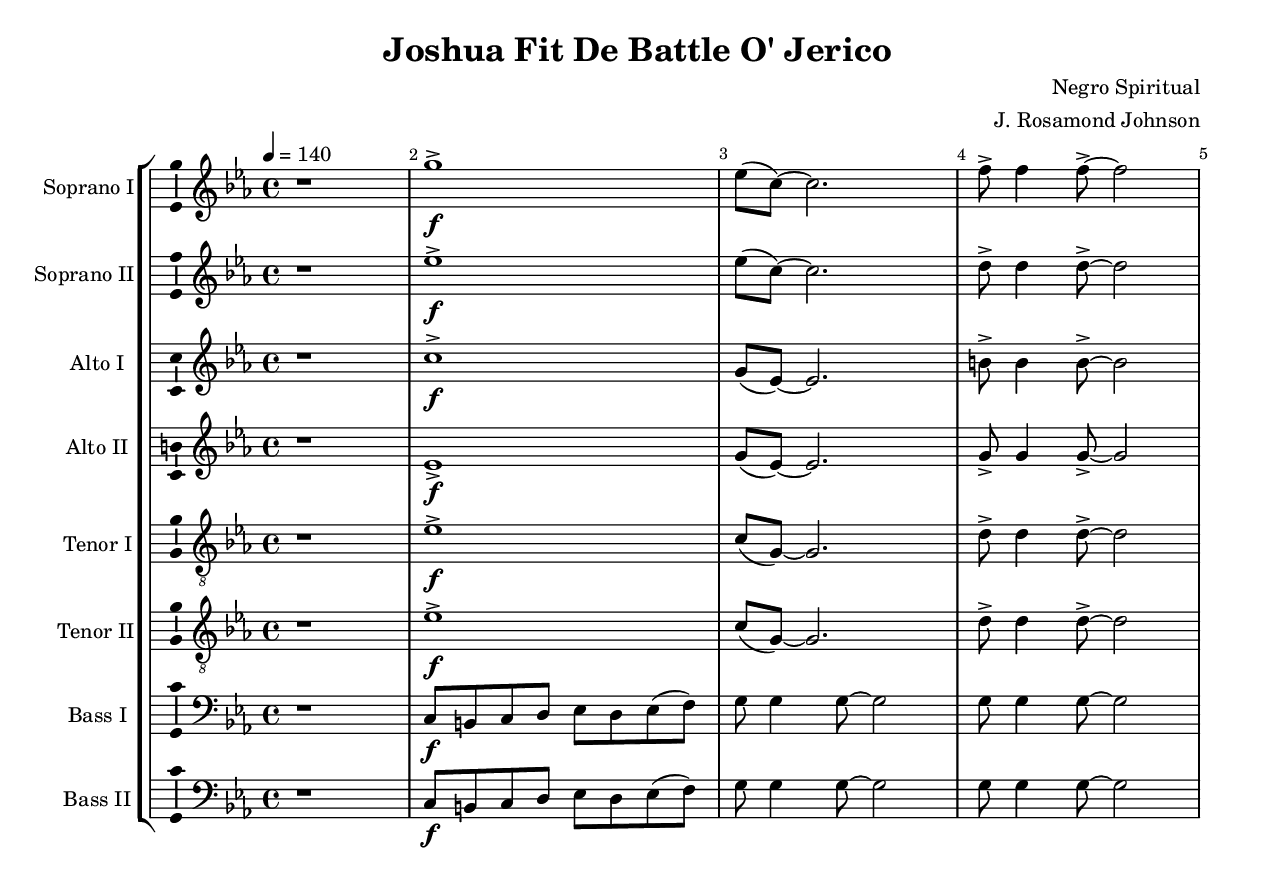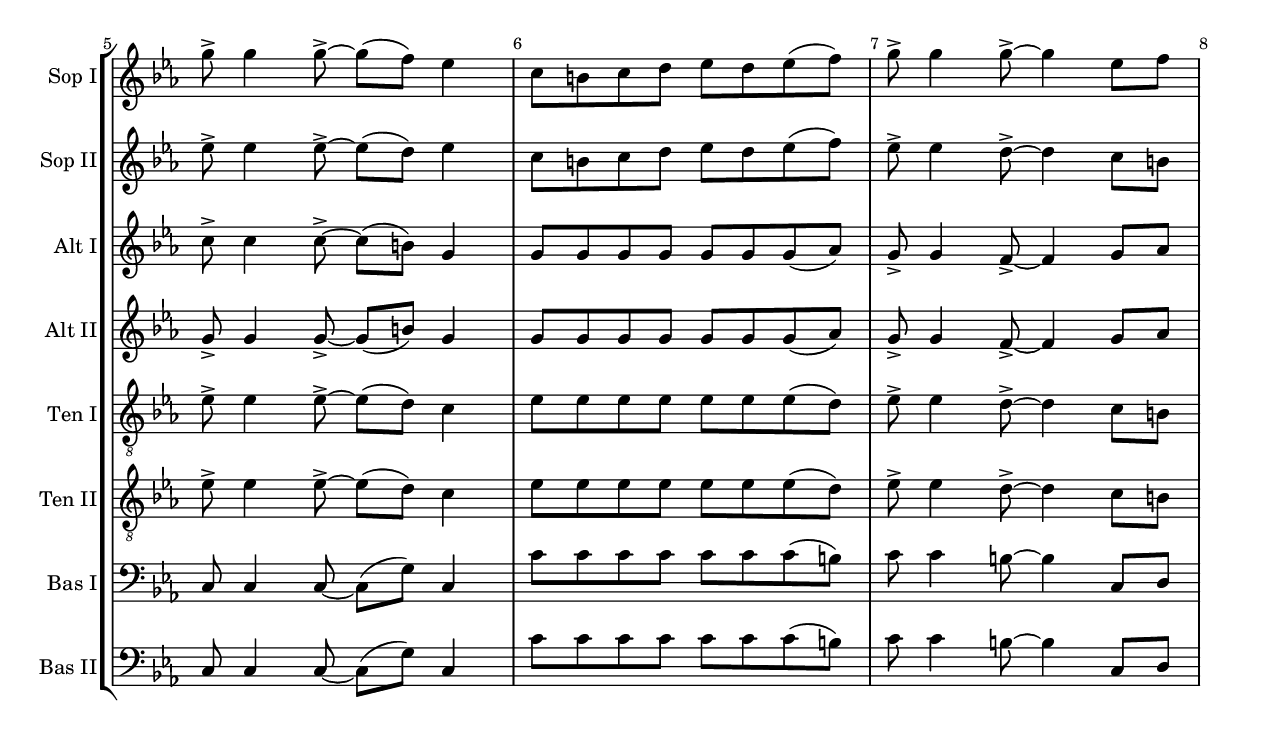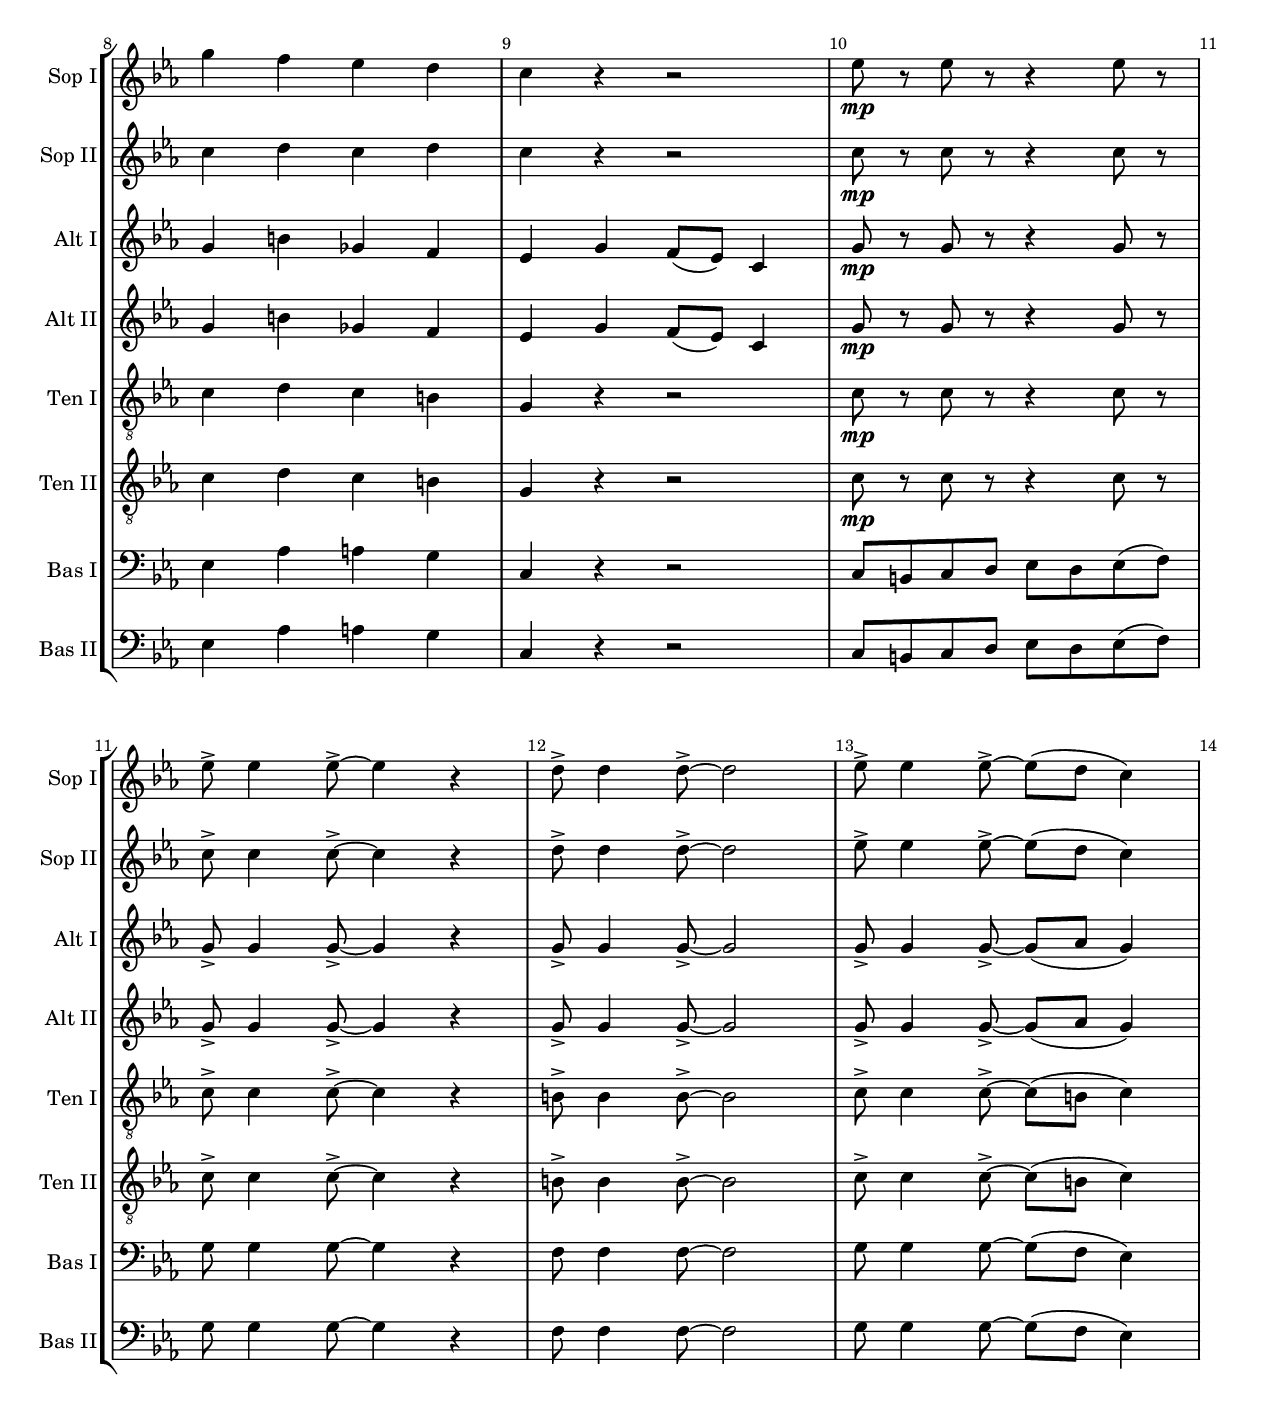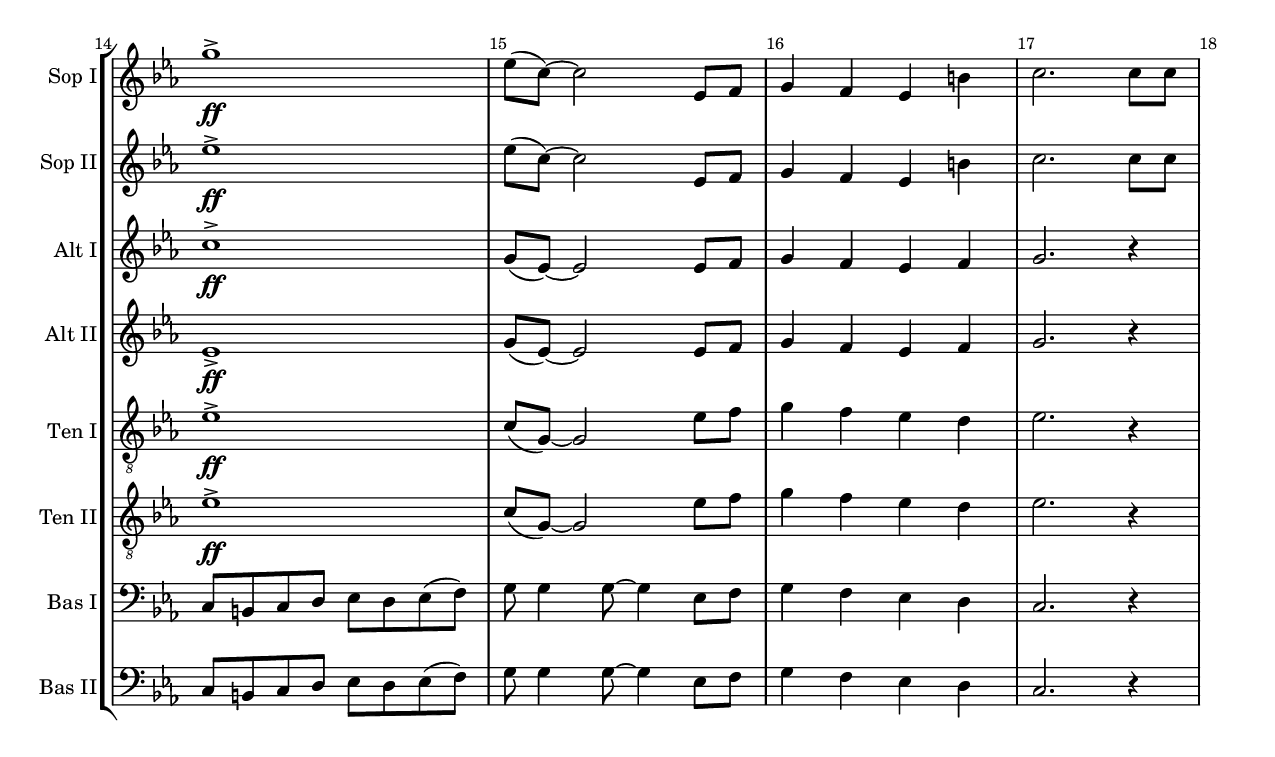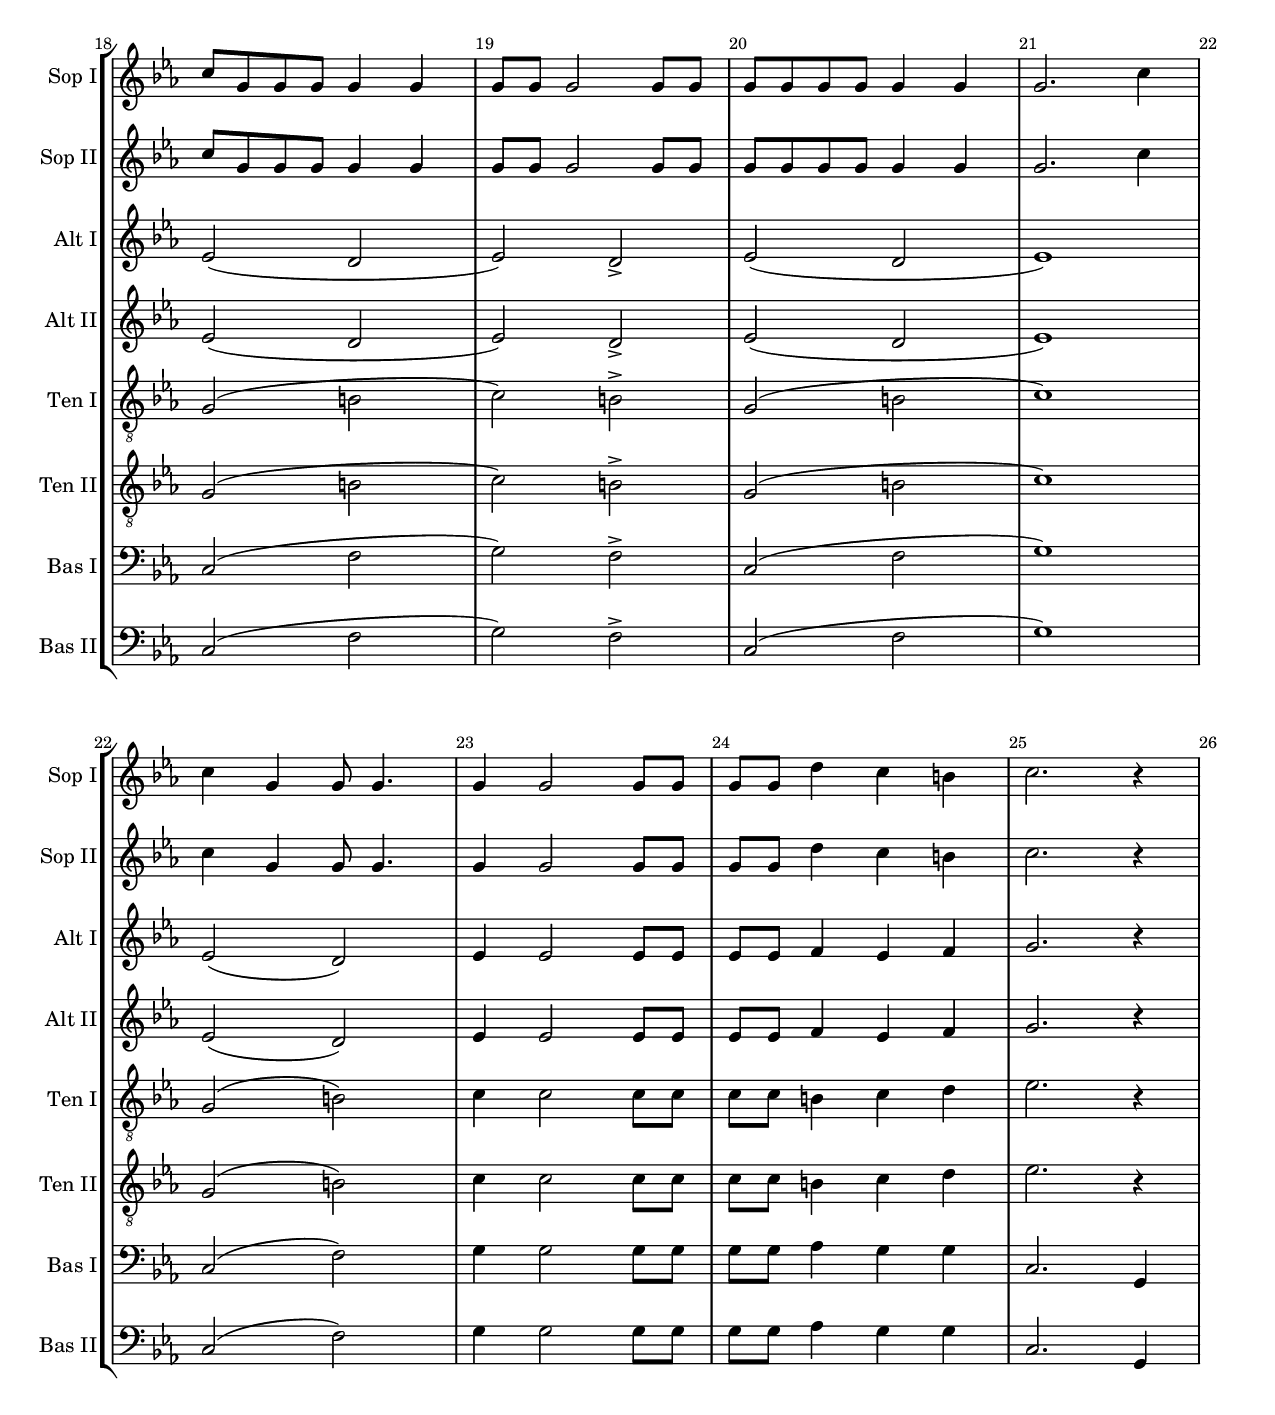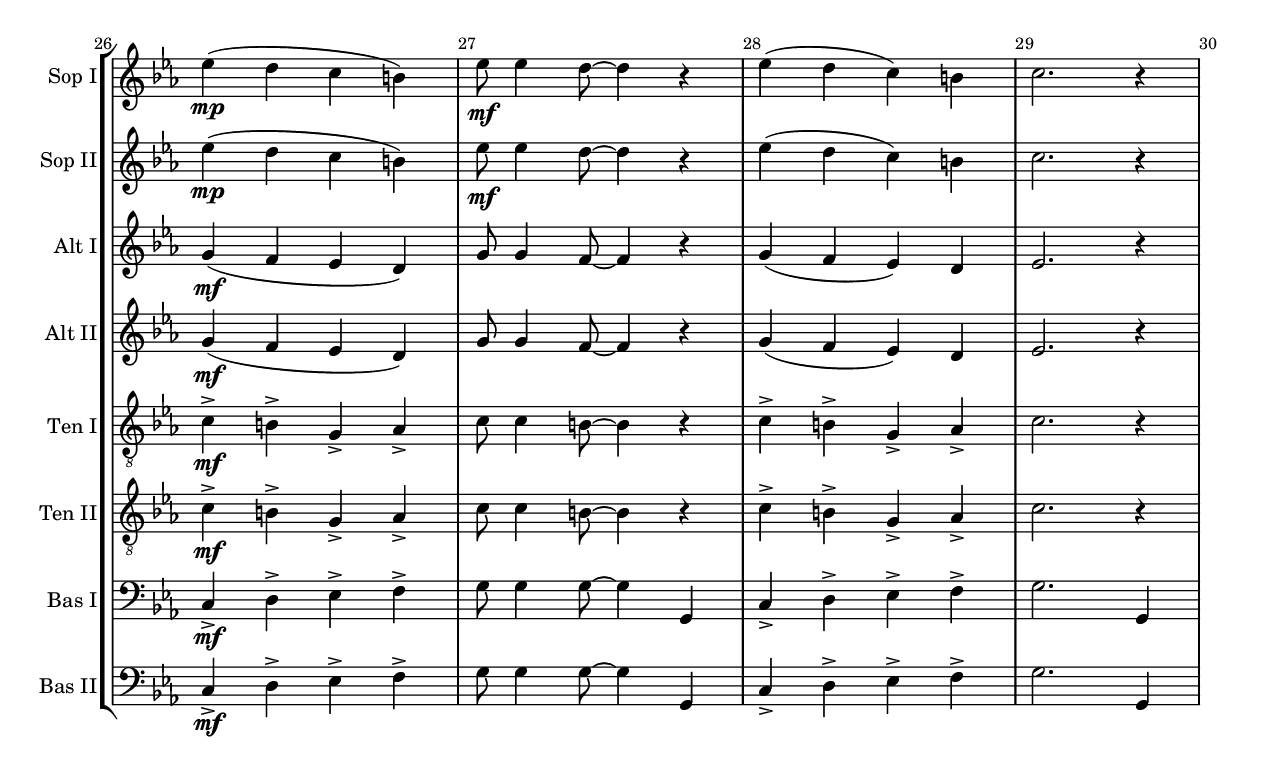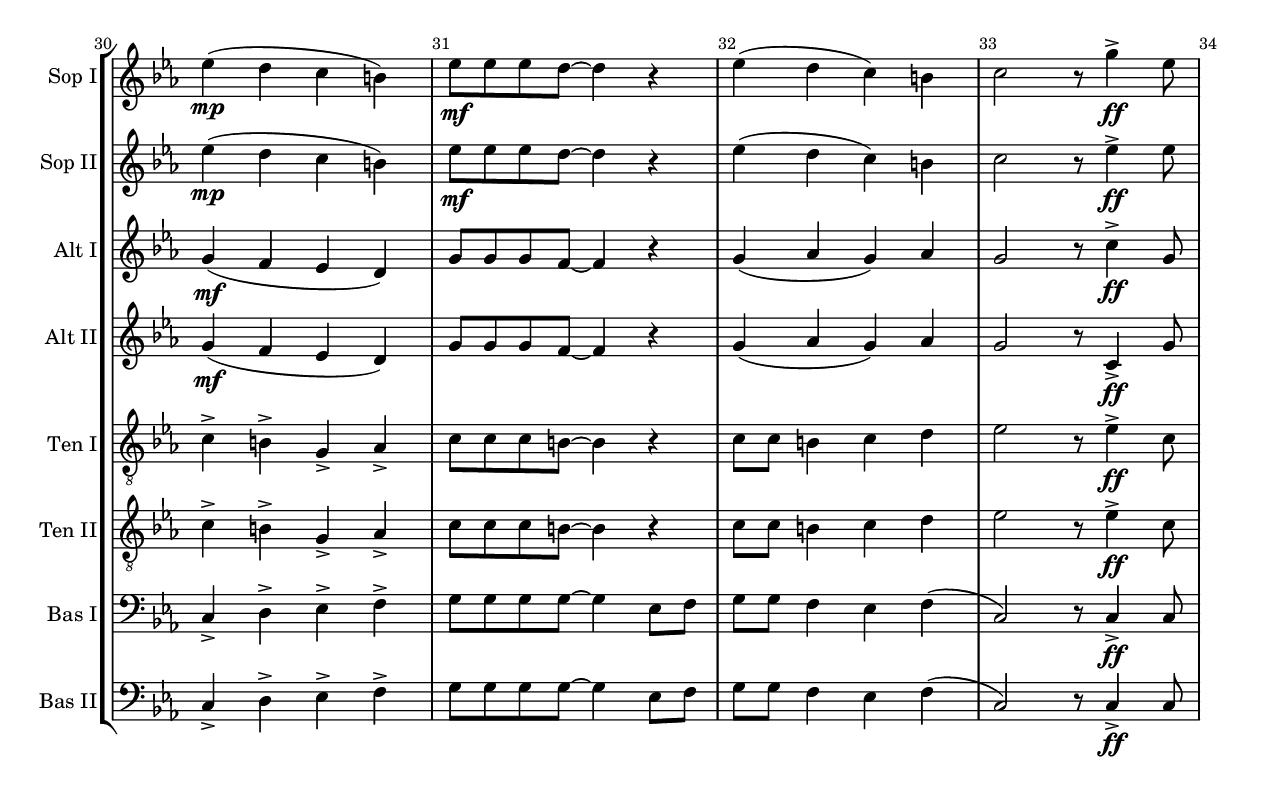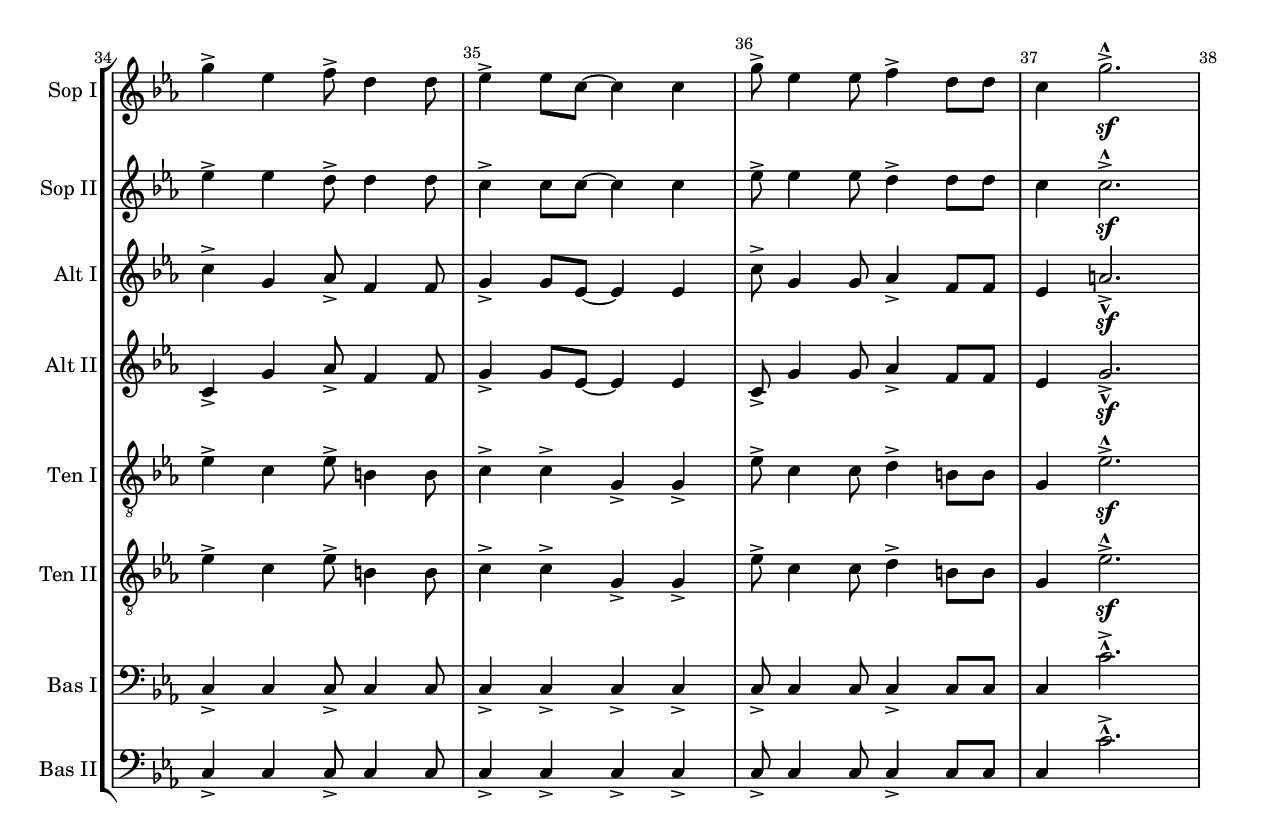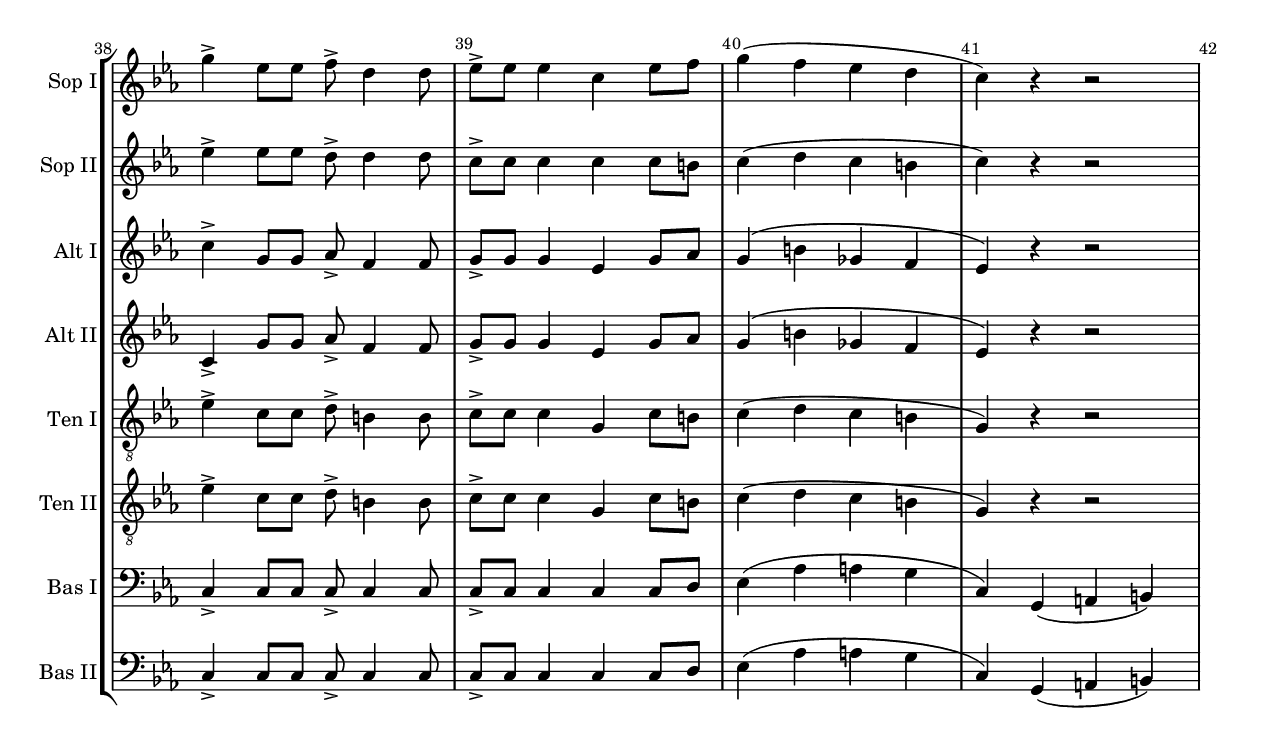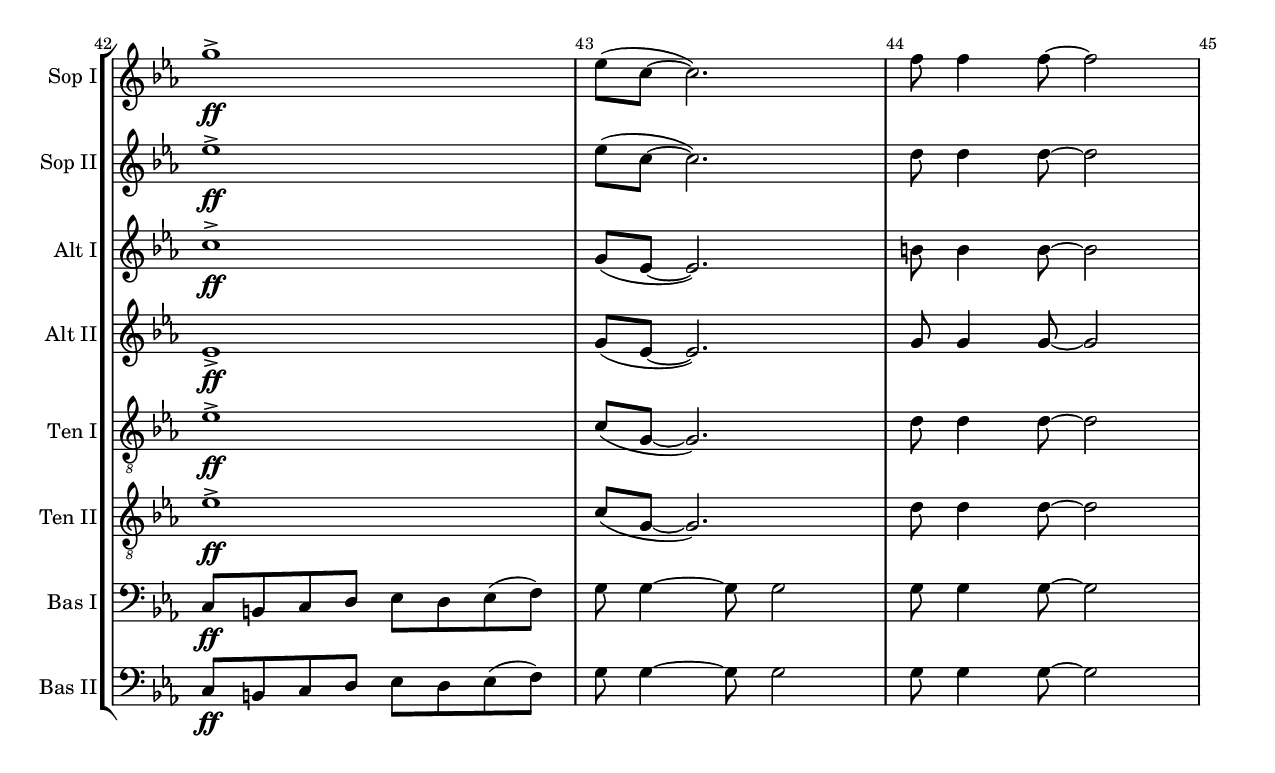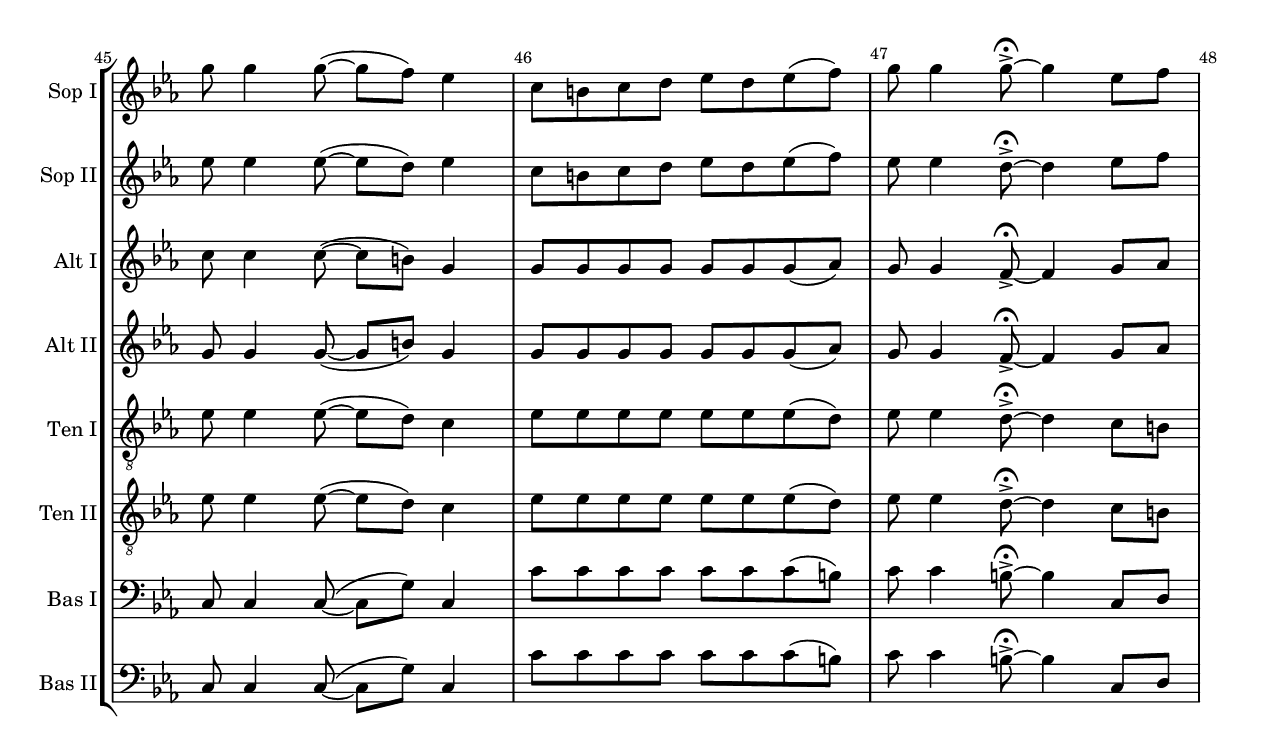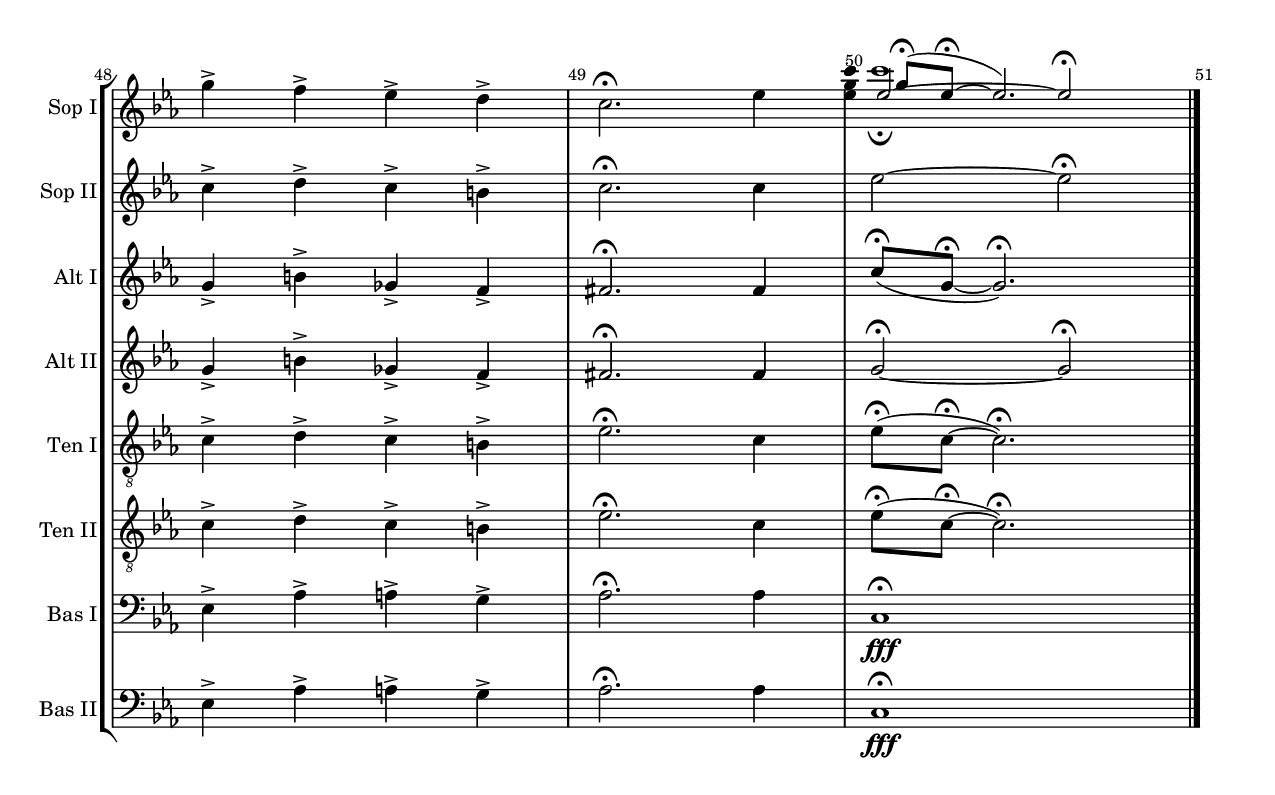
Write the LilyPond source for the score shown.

\version "2.19.49"

\header {
  title = "Joshua Fit De Battle O' Jerico"
  composer = "Negro Spiritual"
  arranger = "J. Rosamond Johnson"
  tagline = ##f
}

dominantMinVolume = #0.6
dominantMaxVolume = #1.0
dominantPanPosition = #0.8

diminishedMinVolume = #0.3
diminishedMaxVolume = #0.6
diminishedPanPosition = #-0.8

allMinVolume = #0.4
allMaxVolume = #1.0
allPanPosition = #0.0

metronomeMinVolume = #0.4
metronomeMaxVolume = #0.6
metronomePanPosition = #0.0

keyAndTimeSignature = {
  \key c \minor
  \time 4/4
}

sopranoOneMusic = \relative c''' {
  \keyAndTimeSignature
  \tempo 4 = 140
  \set Score.markFormatter = #format-mark-box-letters
  %
  % Extra Measure for Metronome lead-in
  %
  r1 |
  
  %
  % Main music starts here
  %

  g1->\f |
  ees8( c8)~ c2. |
  f8-> f4 f8~-> f2 \break |
  
  g8-> g4 g8~-> g8( f8) ees4 |
  c8 b8 c8 d8 ees8 d8 ees8( f) |
  g8-> g4 g8~-> g4 ees8 f8 \break |
  
  g4 f4 ees4 d4 |
  c4 r4 r2 |
  ees8\mp r8 ees8 r8 r4 ees8 r8 \break |
  
  ees8-> ees4 ees8~-> ees4 r4 |
  d8-> d4 d8~-> d2 |
  ees8-> ees4 ees8~-> ees8( d8 c4) \break |
  
  g'1->\ff |
  ees8( c8)~ c2 ees,8 f8 |
  g4 f4 ees4 b'4 |
  c2. c8 c8 \break |
  
  c8 g8 g8 g8 g4 g4 |
  g8 g8 g2 g8 g8 |
  g8 g8 g8 g8 g4 g4 |
  g2. c4 \break |
  
  c4 g4 g8 g4. |
  g4 g2 g8 g8 |
  g8 g8 d'4 c4 b4 |
  c2. r4 \break |
  
  ees4(\mp d4 c4 b4) |
  ees8\mf ees4 d8~ d4 r4 |
  ees4( d4 c4) b4 |
  c2. r4 \break |
  
  ees4(\mp d4 c4 b4) |
  ees8\mf ees8 ees8 d8~ d4 r4 |
  ees4( d4 c4) b4 |
  c2 r8 g'4->\ff ees8 \break |
  
  g4-> ees4 f8-> d4 d8 |
  ees4-> ees8 c8~ c4 c4 |
  g'8-> ees4 ees8 f4-> d8 d8 |
  c4 g'2.->-^\sf \break |
  
  g4-> ees8 ees8 f8-> d4 d8 |
  ees8-> ees8 ees4 c4 ees8 f8 |
  g4( f4 ees4 d4 |
  c4) r4 r2 \break |
  
  g'1->\ff |
  ees8( c8~ c2.) |
  f8 f4 f8~ f2 \break |
  
  g8 g4 g8~( g8 f8) ees4 |
  c8 b8 c8 d8 ees8 d8 ees8( f8) |
  g8 g4 g8~->\fermata g4 ees8 f8 \break
  
  g4-> f4->ees4-> d4-> |
  c2.\fermata ees4 |
  <<
    {
      \voiceOne
      ees2~ ees2\fermata
    }
    \new Voice {
      \voiceTwo
      c'1\fermata
    }
    \new Voice {
      \voiceThree
      g8(\fermata ees8~\fermata ees2.)
    }
  >>
  \bar "|."
}

sopranoTwoMusic = \relative c'' {
  \keyAndTimeSignature
  
  %
  % Extra Measure for Metronome lead-in
  %
  
  r1 |
  
  %
  % Main music starts here
  %

  ees1->\f |
  ees8( c8)~ c2. |
  d8-> d4 d8~-> d2 |
  
  ees8-> ees4 ees8~-> ees8( d8) ees4 |
  c8 b8 c8 d8 ees8 d8 ees8( f) |
  ees8-> ees4 d8~-> d4 c8 b8 |
  
  c4 d4 c4 d4 |
  c4 r4 r2 |
  c8\mp r8 c8 r8 r4 c8 r8 |
  
  c8-> c4 c8~-> c4 r4 |
  d8-> d4 d8~-> d2 |
  ees8-> ees4 ees8~-> ees8( d8 c4) |
  
  ees1->\ff |
  ees8( c8)~ c2 ees,8 f8 |
  g4 f4 ees4 b'4 |
  c2. c8 c8 |
  
  c8 g8 g8 g8 g4 g4 |
  g8 g8 g2 g8 g8 |
  g8 g8 g8 g8 g4 g4 |
  g2. c4 |
  
  c4 g4 g8 g4. |
  g4 g2 g8 g8 |
  g8 g8 d'4 c4 b4 |
  c2. r4 |
  
  ees4(\mp d4 c4 b4) |
  ees8\mf ees4 d8~ d4 r4 |
  ees4( d4 c4) b4 |
  c2. r4 |
  
  ees4(\mp d4 c4 b4) |
  ees8\mf ees8 ees8 d8~ d4 r4 |
  ees4( d4 c4) b4 |
  c2 r8 ees4->\ff ees8 |
  
  ees4-> ees4 d8-> d4 d8 |
  c4-> c8 c8~ c4 c4 |
  ees8-> ees4 ees8 d4-> d8 d8 |
  c4 c2.->-^\sf |
  
  ees4-> ees8 ees8 d8-> d4 d8 |
  c8-> c8 c4 c4 c8 b8 |
  c4( d4 c4 b4 |
  c4) r4 r2 |
  
  ees1->\ff |
  ees8( c8~ c2.) |
  d8 d4 d8~ d2 |
  
  ees8 ees4 ees8~( ees8 d8) ees4 |
  c8 b8 c8 d8 ees8 d8 ees8( f8) |
  ees8 ees4 d8~->\fermata d4 ees8 f8 |
  
  c4-> d4-> c4-> b4-> |
  c2.\fermata c4 |
  ees2~ ees2\fermata \bar "|."
}

altoOneMusic = \relative c'' {
  \keyAndTimeSignature
  
  %
  % Extra Measure for Metronome lead-in
  %
  
  r1 |
  
  %
  % Main music starts here
  %

  c1->\f |
  g8( ees8)~ ees2. |
  b'8-> b4 b8~-> b2 |
  
  c8-> c4 c8~-> c8( b8) g4 |
  g8 g8 g8 g8 g8 g8 g8( aes) |
  g8-> g4 f8~-> f4 g8 aes8 |
  
  g4 b4 ges4 f4 |
  ees4 g4 f8( ees8) c4 |
  g'8\mp r8 g8 r8 r4 g8 r8 |
  
  g8-> g4 g8~-> g4 r4 |
  g8-> g4 g8~-> g2 |
  g8-> g4 g8~-> g8( aes8 g4) |
  
  c1->\ff |
  g8( ees8)~ ees2 ees8 f8 |
  g4 f4 ees4 f4 |
  g2. r4 |

  ees2( d2 |
  ees2) d2-> |
  ees2( d2 |
  ees1) |
  
  ees2( d2) |
  ees4 ees2 ees8 ees8 |
  ees8 ees8 f4 ees4 f4 |
  g2. r4 |
  
  g4(\mf f4 ees4 d4) |
  g8 g4 f8~ f4 r4 |
  g4( f4 ees4) d4 |
  ees2. r4 |
  
  g4(\mf f4 ees4 d4) |
  g8 g8 g8 f8~ f4 r4 |
  g4( aes4 g4) aes4 |
  g2 r8 c4->\ff g8 |
  
  c4-> g4 aes8-> f4 f8 |
  g4-> g8 ees8~ ees4 ees4 |
  c'8-> g4 g8 aes4-> f8 f8 |
  ees4 a2.->-^\sf |
  
  c4-> g8 g8 aes8-> f4 f8 |
  g8-> g8 g4 ees4 g8 aes8 |
  g4( b4 ges4 f4 |
  ees4) r4 r2 |
  
  c'1->\ff |
  g8( ees8~ ees2.) |
  b'8 b4 b8~ b2 |
  
  c8 c4 c8~( c8 b8) g4 |
  g8 g8 g8 g8 g8 g8 g8( aes8) |
  g8 g4 f8~->\fermata f4 g8 aes8 |
  
  g4-> b4-> ges4-> f4-> |
  fis2.\fermata fis4 |
  c'8(\fermata g8~\fermata g2.)\fermata \bar "|."
}

altoTwoMusic = \relative c' {
  \keyAndTimeSignature
  
  %
  % Extra Measure for Metronome lead-in
  %
  
  r1 |
  
  %
  % Main music starts here
  %

  ees1->\f |
  g8( ees8)~ ees2. |
  g8-> g4 g8~-> g2 |
  
  g8-> g4 g8~-> g8( b8) g4 |
  g8 g8 g8 g8 g8 g8 g8( aes8) |
  g8-> g4 f8~-> f4 g8 aes8 |
  
  g4 b4 ges4 f4 |
  ees4 g4 f8( ees8) c4 |
  g'8\mp r8 g8 r8 r4 g8 r8 |
  
  g8-> g4 g8~-> g4 r4 |
  g8-> g4 g8~-> g2 |
  g8-> g4 g8~-> g8( aes8 g4) |
  
  ees1->\ff |
  g8( ees8)~ ees2 ees8 f8 |
  g4 f4 ees4 f4 |
  g2. r4 |

  ees2( d2 |
  ees2) d2-> |
  ees2( d2 |
  ees1) |
  
  ees2( d2) |
  ees4 ees2 ees8 ees8 |
  ees8 ees8 f4 ees4 f4 |
  g2. r4 |
  
  g4(\mf f4 ees4 d4) |
  g8 g4 f8~ f4 r4 |
  g4( f4 ees4) d4 |
  ees2. r4 |
  
  g4(\mf f4 ees4 d4) |
  g8 g8 g8 f8~ f4 r4 |
  g4( aes4 g4) aes4 |
  g2 r8 c,4->\ff g'8 |
  
  c,4-> g'4 aes8-> f4 f8 |
  g4-> g8 ees8~ ees4 ees4 |
  c8-> g'4 g8 aes4-> f8 f8 |
  ees4 g2.->-^\sf |
  
  c,4-> g'8 g8 aes8-> f4 f8 |
  g8-> g8 g4 ees4 g8 aes8 |
  g4( b4 ges4 f4 |
  ees4) r4 r2 |
  
  ees1->\ff |
  g8( ees8~ ees2.) |
  g8 g4 g8~ g2 |
  
  g8 g4 g8~( g8 b8) g4 |
  g8 g8 g8 g8 g8 g8 g8( aes8) |
  g8 g4 f8~->\fermata f4 g8 aes8 |
  
  g4-> b4-> ges4-> f4-> |
  fis2.\fermata fis4 |
  g2~\fermata g2\fermata \bar "|."
}

tenorOneMusic = \relative c' {
  \keyAndTimeSignature
  \clef "treble_8"
  
  %
  % Extra Measure for Metronome lead-in
  %
  
  r1 |
  
  %
  % Main music starts here
  %

  ees1->\f |
  c8( g8)~ g2. |
  d'8-> d4 d8~-> d2 |
  
  ees8-> ees4 ees8~-> ees8( d8) c4 |
  ees8 ees8 ees8 ees8 ees8 ees8 ees8( d) |
  ees8-> ees4 d8~-> d4 c8 b8 |
  
  c4 d4 c4 b4 |
  g4 r4 r2 |
  c8\mp r8 c8 r8 r4 c8 r8 |
  
  c8-> c4 c8~-> c4 r4 |
  b8-> b4 b8~-> b2 |
  c8-> c4 c8~-> c8( b8 c4) |
  
  ees1->\ff |
  c8( g8)~ g2 ees'8 f8 |
  g4 f4 ees4 d4 |
  ees2. r4 |

  g,2( b2 |
  c2) b2-> |
  g2( b2 |
  c1) |
  
  g2( b2) |
  c4 c2 c8 c8 |
  c8 c8 b4 c4 d4 |
  ees2. r4 |
  
  c4->\mf b4-> g4-> aes4-> |
  c8 c4 b8~ b4 r4 |
  c4-> b4-> g4-> aes4-> |
  c2. r4 |
  
  c4-> b4-> g4-> aes4-> |
  c8 c8 c8 b8~ b4 r4 |
  c8 c8 b4 c4 d4 |
  ees2 r8 ees4->\ff c8 |
  
  ees4-> c4 ees8-> b4 b8 |
  c4-> c4-> g4-> g4-> |
  ees'8-> c4 c8 d4-> b8 b8 |
  g4 ees'2.->-^\sf |
  
  ees4-> c8 c8 d8-> b4 b8 |
  c8-> c8 c4 g4 c8 b8 |
  c4( d4 c4 b4 |
  g4) r4 r2 |
  
  ees'1->\ff |
  c8( g8~ g2.) |
  d'8 d4 d8~ d2 |
  
  ees8 ees4 ees8~( ees8 d8) c4 |
  ees8 ees8 ees8 ees8 ees8 ees8 ees8( d8) |
  ees8 ees4 d8~->\fermata d4 c8 b8 |
  
  c4-> d4-> c4-> b4-> |
  ees2.\fermata c4 |
  ees8(\fermata c8~\fermata c2.)\fermata \bar "|."
}

tenorTwoMusic = \relative c' {
  \keyAndTimeSignature
  \clef "treble_8"
  
  %
  % Extra Measure for Metronome lead-in
  %
  
  r1 |
  
  %
  % Main music starts here
  %

  ees1->\f |
  c8( g8)~ g2. |
  d'8-> d4 d8~-> d2 |
  
  ees8-> ees4 ees8~-> ees8( d8) c4 |
  ees8 ees8 ees8 ees8 ees8 ees8 ees8( d) |
  ees8-> ees4 d8~-> d4 c8 b8 |
  
  c4 d4 c4 b4 |
  g4 r4 r2 |
  c8\mp r8 c8 r8 r4 c8 r8 |
  
  c8-> c4 c8~-> c4 r4 |
  b8-> b4 b8~-> b2 |
  c8-> c4 c8~-> c8( b8 c4) |
  
  ees1->\ff |
  c8( g8)~ g2 ees'8 f8 |
  g4 f4 ees4 d4 |
  ees2. r4 |

  g,2( b2 |
  c2) b2-> |
  g2( b2 |
  c1) |
  
  g2( b2) |
  c4 c2 c8 c8 |
  c8 c8 b4 c4 d4 |
  ees2. r4 |
  
  c4->\mf b4-> g4-> aes4-> |
  c8 c4 b8~ b4 r4 |
  c4-> b4-> g4-> aes4-> |
  c2. r4 |
  
  c4-> b4-> g4-> aes4-> |
  c8 c8 c8 b8~ b4 r4 |
  c8 c8 b4 c4 d4 |
  ees2 r8 ees4->\ff c8 |
  
  ees4-> c4 ees8-> b4 b8 |
  c4-> c4-> g4-> g4-> |
  ees'8-> c4 c8 d4-> b8 b8 |
  g4 ees'2.->-^\sf |
  
  ees4-> c8 c8 d8-> b4 b8 |
  c8-> c8 c4 g4 c8 b8 |
  c4( d4 c4 b4 |
  g4) r4 r2 |
  
  ees'1->\ff |
  c8( g8~ g2.) |
  d'8 d4 d8~ d2 |
  
  ees8 ees4 ees8~( ees8 d8) c4 |
  ees8 ees8 ees8 ees8 ees8 ees8 ees8( d8) |
  ees8 ees4 d8~->\fermata d4 c8 b8 |
  
  c4-> d4-> c4-> b4-> |
  ees2.\fermata c4 |
  ees8(\fermata c8~\fermata c2.)\fermata \bar "|."
}

bassOneMusic = \relative c {
  \keyAndTimeSignature
  \clef bass
  
  %
  % Extra Measure for Metronome lead-in
  %
  
  r1 |
  
  %
  % Main music starts here
  %

  c8\f b8 c8 d8 ees8 d8 ees8( f8) |
  g8 g4 g8~ g2 |
  g8 g4 g8~ g2 |
  
  c,8 c4 c8~ c8( g'8) c,4 |
  c'8 c8 c8 c8 c8 c8 c8( b8) |
  c8 c4 b8~ b4 c,8 d8 |
  
  ees4 aes4 a4 g4 |
  c,4 r4 r2 |
  c8 b8 c8 d8 ees8 d8 ees8( f8) |

  g8 g4 g8~ g4 r4 |
  f8 f4 f8~ f2 |
  g8 g4 g8~ g8( f8 ees4) |
  
  c8 b8 c8 d8 ees8 d8 ees8( f8) |
  g8 g4 g8~ g4 ees8 f8 |
  g4 f4 ees4 d4 |
  c2. r4 |
  
  c2( f2 |
  g2) f2-> |
  c2( f2 |
  g1) |
  
  c,2( f2) |
  g4 g2 g8 g8 |
  g8 g8 aes4 g4 g4 |
  c,2. g4 |
  
  c4->\mf d4-> ees4-> f4-> |
  g8 g4 g8~ g4 g,4 |
  c4-> d4-> ees4-> f4-> |
  g2. g,4 |
  
  c4-> d4-> ees4-> f4-> |
  g8 g8 g8 g8~ g4 ees8 f8 |
  g8 g8 f4 ees4 f4( |
  c2) r8 c4->\ff c8 |
  
  c4-> c4 c8-> c4 c8 |
  c4-> c4-> c4-> c4-> |
  c8-> c4 c8 c4-> c8 c8 |
  c4 c'2.-^-> |
  
  c,4-> c8 c8 c8-> c4 c8 |
  c8-> c8 c4 c4 c8 d8 |
  ees4( aes4 a4 g4 |
  c,4) g4( a4 b4) |
  
  c8\ff b8 c8 d8 ees8 d8 ees8( f8) |
  g8 g4~ g8 g2 |
  g8 g4 g8~ g2 |
  
  c,8 c4 c8~( c8 g'8) c,4 |
  c'8 c8 c8 c8 c8 c8 c8( b8) |
  c8 c4 b8~->\fermata b4 c,8 d8 |
  
  ees4-> aes4-> a4-> g4-> |
  aes2.\fermata aes4 |
  c,1\fff\fermata
}

bassTwoMusic = \relative c {
  \keyAndTimeSignature
  \clef bass
  
  %
  % Extra Measure for Metronome lead-in
  %
  
  r1 |
  
  %
  % Main music starts here
  %

  c8\f b8 c8 d8 ees8 d8 ees8( f8) |
  g8 g4 g8~ g2 |
  g8 g4 g8~ g2 |
  
  c,8 c4 c8~ c8( g'8) c,4 |
  c'8 c8 c8 c8 c8 c8 c8( b8) |
  c8 c4 b8~ b4 c,8 d8 |
  
  ees4 aes4 a4 g4 |
  c,4 r4 r2 |
  c8 b8 c8 d8 ees8 d8 ees8( f8) |

  g8 g4 g8~ g4 r4 |
  f8 f4 f8~ f2 |
  g8 g4 g8~ g8( f8 ees4) |
  
  c8 b8 c8 d8 ees8 d8 ees8( f8) |
  g8 g4 g8~ g4 ees8 f8 |
  g4 f4 ees4 d4 |
  c2. r4 |
  
  c2( f2 |
  g2) f2-> |
  c2( f2 |
  g1) |
  
  c,2( f2) |
  g4 g2 g8 g8 |
  g8 g8 aes4 g4 g4 |
  c,2. g4 |
  
  c4->\mf d4-> ees4-> f4-> |
  g8 g4 g8~ g4 g,4 |
  c4-> d4-> ees4-> f4-> |
  g2. g,4 |
  
  c4-> d4-> ees4-> f4-> |
  g8 g8 g8 g8~ g4 ees8 f8 |
  g8 g8 f4 ees4 f4( |
  c2) r8 c4->\ff c8 |
  
  c4-> c4 c8-> c4 c8 |
  c4-> c4-> c4-> c4-> |
  c8-> c4 c8 c4-> c8 c8 |
  c4 c'2.-^-> |
  
  c,4-> c8 c8 c8-> c4 c8 |
  c8-> c8 c4 c4 c8 d8 |
  ees4( aes4 a4 g4 |
  c,4) g4( a4 b4) |
  
  c8\ff b8 c8 d8 ees8 d8 ees8( f8) |
  g8 g4~ g8 g2 |
  g8 g4 g8~ g2 |
  
  c,8 c4 c8~( c8 g'8) c,4 |
  c'8 c8 c8 c8 c8 c8 c8( b8) |
  c8 c4 b8~->\fermata b4 c,8 d8 |
  
  ees4-> aes4-> a4-> g4-> |
  aes2.\fermata aes4 |
  c,1\fff\fermata
}

%
% Note that the Metronome track has a lead in measure
%
metronomeMusic = \drummode {
  \keyAndTimeSignature

  %
  % Extra Measure for Metronome lead-in
  %
  
  cl4 cl4 cl4 cl4 |
  
  %
  % Main music starts here
  %

  cl4 cl4 cl4 cl4 |
  cl4 cl4 cl4 cl4 |
  cl4 cl4 cl4 cl4 |
  cl4 cl4 cl4 cl4 |
  cl4 cl4 cl4 cl4 |
  cl4 cl4 cl4 cl4 |
  cl4 cl4 cl4 cl4 |
  cl4 cl4 cl4 cl4 |
  cl4 cl4 cl4 cl4 |
  cl4 cl4 cl4 cl4 |
  cl4 cl4 cl4 cl4 |
  cl4 cl4 cl4 cl4 |
  cl4 cl4 cl4 cl4 |
  cl4 cl4 cl4 cl4 |
  cl4 cl4 cl4 cl4 |
  cl4 cl4 cl4 cl4 |
  cl4 cl4 cl4 cl4 |
  cl4 cl4 cl4 cl4 |
  cl4 cl4 cl4 cl4 |
  cl4 cl4 cl4 cl4 |
  cl4 cl4 cl4 cl4 |
  cl4 cl4 cl4 cl4 |
  cl4 cl4 cl4 cl4 |
  cl4 cl4 cl4 cl4 |
  cl4 cl4 cl4 cl4 |
  cl4 cl4 cl4 cl4 |
  cl4 cl4 cl4 cl4 |
  cl4 cl4 cl4 cl4 |
  cl4 cl4 cl4 cl4 |
  cl4 cl4 cl4 cl4 |
  cl4 cl4 cl4 cl4 |
  cl4 cl4 cl4 cl4 |
  cl4 cl4 cl4 cl4 |
  cl4 cl4 cl4 cl4 |
  cl4 cl4 cl4 cl4 |
  cl4 cl4 cl4 cl4 |
  cl4 cl4 cl4 cl4 |
  cl4 cl4 cl4 cl4 |
  cl4 cl4 cl4 cl4 |
  cl4 cl4 cl4 cl4 |
  cl4 cl4 cl4 cl4 |
  cl4 cl4 cl4 cl4 |
  cl4 cl4 cl4 cl4 |
  cl4 cl4 cl4 cl4 |
  cl4 cl4 cl4 cl4 |
  cl4 cl4 cl4 cl4 |
  cl4 cl4 cl4 cl4 |
  cl4 cl4 cl4 cl4 |
  cl4 cl4 cl4 cl4 |
}


#(set-global-staff-size 18)

\book {
  \bookOutputName "Jerico"
  \paper {
    #(set-paper-size "letter")
    
    %
    % Turn on to see spacing details while you tweek the layout
    %
    % annotate-spacing = ##t
    
    %
    % Various variables that can be used to tweak vertical spacing
    %
    system-system-spacing.basic-distance = #14
    system-system-spacing.minimum-distance = #14
    score-markup-spacing.basic-distance = #0
    markup-system-spacing.basic-distance = #0
    
    indent = 0.5\in
    short-indent = 0.25\in
    left-margin = 0.5\in
    right-margin = 0.5\in
    top-margin = 1\in
    bottom-margin = 1\in
    print-page-number = ##f
    ragged-bottom = ##t
  }

  \score {
    \new StaffGroup <<
      \override Score.BarNumber.break-visibility = ##(#t #t #t)
      %\override Score.BarNumber.break-visibility = ##(#t #t #t)
      %\set Score.barNumberVisibility = #all-bar-numbers-visible
      \new Staff \with {
        instrumentName = "Soprano I"
        shortInstrumentName = "Sop I"
      } <<
        \new Voice = "sopranoOne" {
          \sopranoOneMusic
        }
      >>
      \new Staff \with {
        instrumentName = "Soprano II"
        shortInstrumentName = "Sop II"
      } <<
        \new Voice = "sopranoTwo" {
          \sopranoTwoMusic
        }
      >>
      \new Staff \with {
        instrumentName = "Alto I"
        shortInstrumentName = "Alt I"
      } <<
        \new Voice = "altoOne" {
          \altoOneMusic
        }
      >>
      \new Staff \with {
        instrumentName = "Alto II"
        shortInstrumentName = "Alt II"
      } <<
        \new Voice = "altoTwo" {
          \altoTwoMusic
        }
      >>
      \new Staff \with {
        instrumentName = "Tenor I"
        shortInstrumentName = "Ten I"
      } <<
        \new Voice = "tenorOne" {
          \tenorOneMusic
        }
      >>
      \new Staff \with {
        instrumentName = "Tenor II"
        shortInstrumentName = "Ten II"
      } <<
        \new Voice = "tenorTwo" {
          \tenorTwoMusic
        }
      >>
      \new Staff \with {
        instrumentName = "Bass I"
        shortInstrumentName = "Bas I"
      } <<
        \new Voice = "bassOne" {
          \bassOneMusic
        }
      >>
      \new Staff \with {
        instrumentName = "Bass II"
        shortInstrumentName = "Bas II"
      } <<
        \new Voice = "bassTwo" {
          \bassTwoMusic
        }
      >>
    >>
      
    \layout {
      \context {
        \Voice
        \consists "Ambitus_engraver"
      }
    }
  }
}

%
% All Midi
%
\book {
  \bookOutputName "Jerico - All"
  \score {
    \new StaffGroup <<
      \new DrumStaff \with {
        midiMinimumVolume = \metronomeMinVolume
        midiMaximumVolume = \metronomeMaxVolume
        midiPanPosition = \metronomePanPosition
      } {
        \metronomeMusic
      }
      \new Staff \with {
        midiInstrument = "voice oohs"
        midiMinimumVolume = \allMinVolume
        midiMaximumVolume = \allMaxVolume
        midiPanPosition = \allPanPosition
      } <<
        \new Voice = "sopranoOne" {
          \sopranoOneMusic
        }
      >>
      \new Staff \with {
        midiInstrument = "voice oohs"
        midiMinimumVolume = \allMinVolume
        midiMaximumVolume = \allMaxVolume
        midiPanPosition = \allPanPosition
      } <<
        \new Voice = "sopranoTwo" {
          \sopranoTwoMusic
        }
      >>
      \new Staff \with {
        midiInstrument = "voice oohs"
        midiMinimumVolume = \allMinVolume
        midiMaximumVolume = \allMaxVolume
        midiPanPosition = \allPanPosition
      } <<
        \new Voice = "altoOne" {
          \altoOneMusic
        }
      >>
      \new Staff \with {
        midiInstrument = "voice oohs"
        midiMinimumVolume = \allMinVolume
        midiMaximumVolume = \allMaxVolume
        midiPanPosition = \allPanPosition
      } <<
        \new Voice = "altoTwo" {
          \altoTwoMusic
        }
      >>
      \new Staff \with {
        midiInstrument = "voice oohs"
        midiMinimumVolume = \allMinVolume
        midiMaximumVolume = \allMaxVolume
        midiPanPosition = \allPanPosition
      } <<
        \new Voice = "tenorOne" {
          \tenorOneMusic
        }
      >>
      \new Staff \with {
        midiInstrument = "voice oohs"
        midiMinimumVolume = \allMinVolume
        midiMaximumVolume = \allMaxVolume
        midiPanPosition = \allPanPosition
      } <<
        \new Voice = "tenorTwo" {
          \tenorTwoMusic
        }
      >>
      \new Staff \with {
        midiInstrument = "voice oohs"
        midiMinimumVolume = \allMinVolume
        midiMaximumVolume = \allMaxVolume
        midiPanPosition = \allPanPosition
      } <<
        \new Voice = "bassOne" {
          \bassOneMusic
        }
      >>
      \new Staff \with {
        midiInstrument = "voice oohs"
        midiMinimumVolume = \allMinVolume
        midiMaximumVolume = \allMaxVolume
        midiPanPosition = \allPanPosition
      } <<
        \new Voice = "bassTwo" {
          \bassTwoMusic
        }
      >>
    >>
      
    \midi {}
  }
}

%
% Soprano I Midi
%
\book {
  \bookOutputName "Jerico - Soprano I"
  \score {
    \new StaffGroup <<
      \new DrumStaff \with {
        midiMinimumVolume = \metronomeMinVolume
        midiMaximumVolume = \metronomeMaxVolume
        midiPanPosition = \metronomePanPosition
      } {
        \metronomeMusic
      }
      \new Staff \with {
        midiInstrument = "voice oohs"
        midiMinimumVolume = \dominantMinVolume
        midiMaximumVolume = \dominantMaxVolume
        midiPanPosition = \dominantPanPosition
      } <<
        \new Voice = "sopranoOne" {
          \sopranoOneMusic
        }
      >>
      \new Staff \with {
        midiInstrument = "voice oohs"
        midiMinimumVolume = \diminishedMinVolume
        midiMaximumVolume = \diminishedMaxVolume
        midiPanPosition = \diminishedPanPosition
      } <<
        \new Voice = "sopranoTwo" {
          \sopranoTwoMusic
        }
      >>
      \new Staff \with {
        midiInstrument = "voice oohs"
        midiMinimumVolume = \diminishedMinVolume
        midiMaximumVolume = \diminishedMaxVolume
        midiPanPosition = \diminishedPanPosition
      } <<
        \new Voice = "altoOne" {
          \altoOneMusic
        }
      >>
      \new Staff \with {
        midiInstrument = "voice oohs"
        midiMinimumVolume = \diminishedMinVolume
        midiMaximumVolume = \diminishedMaxVolume
        midiPanPosition = \diminishedPanPosition
      } <<
        \new Voice = "altoTwo" {
          \altoTwoMusic
        }
      >>
      \new Staff \with {
        midiInstrument = "voice oohs"
        midiMinimumVolume = \diminishedMinVolume
        midiMaximumVolume = \diminishedMaxVolume
        midiPanPosition = \diminishedPanPosition
      } <<
        \new Voice = "tenorOne" {
          \tenorOneMusic
        }
      >>
      \new Staff \with {
        midiInstrument = "voice oohs"
        midiMinimumVolume = \diminishedMinVolume
        midiMaximumVolume = \diminishedMaxVolume
        midiPanPosition = \diminishedPanPosition
      } <<
        \new Voice = "tenorTwo" {
          \tenorTwoMusic
        }
      >>
      \new Staff \with {
        midiInstrument = "voice oohs"
        midiMinimumVolume = \diminishedMinVolume
        midiMaximumVolume = \diminishedMaxVolume
        midiPanPosition = \diminishedPanPosition
      } <<
        \new Voice = "bassOne" {
          \bassOneMusic
        }
      >>
      \new Staff \with {
        midiInstrument = "voice oohs"
        midiMinimumVolume = \diminishedMinVolume
        midiMaximumVolume = \diminishedMaxVolume
        midiPanPosition = \diminishedPanPosition
      } <<
        \new Voice = "bassTwo" {
          \bassTwoMusic
        }
      >>
    >>
      
    \midi {}
  }
}

%
% Soprano II Midi
%
\book {
  \bookOutputName "Jerico - Soprano II"
  \score {
    \new StaffGroup <<
      \new DrumStaff \with {
        midiMinimumVolume = \metronomeMinVolume
        midiMaximumVolume = \metronomeMaxVolume
        midiPanPosition = \metronomePanPosition
      } {
        \metronomeMusic
      }
      \new Staff \with {
        midiInstrument = "voice oohs"
        midiMinimumVolume = \diminishedMinVolume
        midiMaximumVolume = \diminishedMaxVolume
        midiPanPosition = \diminishedPanPosition
      } <<
        \new Voice = "sopranoOne" {
          \sopranoOneMusic
        }
      >>
      \new Staff \with {
        midiInstrument = "voice oohs"
        midiMinimumVolume = \dominantMinVolume
        midiMaximumVolume = \dominantMaxVolume
        midiPanPosition = \dominantPanPosition
      } <<
        \new Voice = "sopranoTwo" {
          \sopranoTwoMusic
        }
      >>
      \new Staff \with {
        midiInstrument = "voice oohs"
        midiMinimumVolume = \diminishedMinVolume
        midiMaximumVolume = \diminishedMaxVolume
        midiPanPosition = \diminishedPanPosition
      } <<
        \new Voice = "altoOne" {
          \altoOneMusic
        }
      >>
      \new Staff \with {
        midiInstrument = "voice oohs"
        midiMinimumVolume = \diminishedMinVolume
        midiMaximumVolume = \diminishedMaxVolume
        midiPanPosition = \diminishedPanPosition
      } <<
        \new Voice = "altoTwo" {
          \altoTwoMusic
        }
      >>
      \new Staff \with {
        midiInstrument = "voice oohs"
        midiMinimumVolume = \diminishedMinVolume
        midiMaximumVolume = \diminishedMaxVolume
        midiPanPosition = \diminishedPanPosition
      } <<
        \new Voice = "tenorOne" {
          \tenorOneMusic
        }
      >>
      \new Staff \with {
        midiInstrument = "voice oohs"
        midiMinimumVolume = \diminishedMinVolume
        midiMaximumVolume = \diminishedMaxVolume
        midiPanPosition = \diminishedPanPosition
      } <<
        \new Voice = "tenorTwo" {
          \tenorTwoMusic
        }
      >>
      \new Staff \with {
        midiInstrument = "voice oohs"
        midiMinimumVolume = \diminishedMinVolume
        midiMaximumVolume = \diminishedMaxVolume
        midiPanPosition = \diminishedPanPosition
      } <<
        \new Voice = "bassOne" {
          \bassOneMusic
        }
      >>
      \new Staff \with {
        midiInstrument = "voice oohs"
        midiMinimumVolume = \diminishedMinVolume
        midiMaximumVolume = \diminishedMaxVolume
        midiPanPosition = \diminishedPanPosition
      } <<
        \new Voice = "bassTwo" {
          \bassTwoMusic
        }
      >>
    >>
      
    \midi {}
  }
}

%
% Alto I Midi
%
\book {
  \bookOutputName "Jerico - Alto I"
  \score {
    \new StaffGroup <<
      \new DrumStaff \with {
        midiMinimumVolume = \metronomeMinVolume
        midiMaximumVolume = \metronomeMaxVolume
        midiPanPosition = \metronomePanPosition
      } {
        \metronomeMusic
      }
      \new Staff \with {
        midiInstrument = "voice oohs"
        midiMinimumVolume = \diminishedMinVolume
        midiMaximumVolume = \diminishedMaxVolume
        midiPanPosition = \diminishedPanPosition
      } <<
        \new Voice = "sopranoOne" {
          \sopranoOneMusic
        }
      >>
      \new Staff \with {
        midiInstrument = "voice oohs"
        midiMinimumVolume = \diminishedMinVolume
        midiMaximumVolume = \diminishedMaxVolume
        midiPanPosition = \diminishedPanPosition
      } <<
        \new Voice = "sopranoTwo" {
          \sopranoTwoMusic
        }
      >>
      \new Staff \with {
        midiInstrument = "voice oohs"
        midiMinimumVolume = \dominantMinVolume
        midiMaximumVolume = \dominantMaxVolume
        midiPanPosition = \dominantPanPosition
      } <<
        \new Voice = "altoOne" {
          \altoOneMusic
        }
      >>
      \new Staff \with {
        midiInstrument = "voice oohs"
        midiMinimumVolume = \diminishedMinVolume
        midiMaximumVolume = \diminishedMaxVolume
        midiPanPosition = \diminishedPanPosition
      } <<
        \new Voice = "altoTwo" {
          \altoTwoMusic
        }
      >>
      \new Staff \with {
        midiInstrument = "voice oohs"
        midiMinimumVolume = \diminishedMinVolume
        midiMaximumVolume = \diminishedMaxVolume
        midiPanPosition = \diminishedPanPosition
      } <<
        \new Voice = "tenorOne" {
          \tenorOneMusic
        }
      >>
      \new Staff \with {
        midiInstrument = "voice oohs"
        midiMinimumVolume = \diminishedMinVolume
        midiMaximumVolume = \diminishedMaxVolume
        midiPanPosition = \diminishedPanPosition
      } <<
        \new Voice = "tenorTwo" {
          \tenorTwoMusic
        }
      >>
      \new Staff \with {
        midiInstrument = "voice oohs"
        midiMinimumVolume = \diminishedMinVolume
        midiMaximumVolume = \diminishedMaxVolume
        midiPanPosition = \diminishedPanPosition
      } <<
        \new Voice = "bassOne" {
          \bassOneMusic
        }
      >>
      \new Staff \with {
        midiInstrument = "voice oohs"
        midiMinimumVolume = \diminishedMinVolume
        midiMaximumVolume = \diminishedMaxVolume
        midiPanPosition = \diminishedPanPosition
      } <<
        \new Voice = "bassTwo" {
          \bassTwoMusic
        }
      >>
    >>
      
    \midi {}
  }
}

%
% Alto II Midi
%
\book {
  \bookOutputName "Jerico - Alto II"
  \score {
    \new StaffGroup <<
      \new DrumStaff \with {
        midiMinimumVolume = \metronomeMinVolume
        midiMaximumVolume = \metronomeMaxVolume
        midiPanPosition = \metronomePanPosition
      } {
        \metronomeMusic
      }
      \new Staff \with {
        midiInstrument = "voice oohs"
        midiMinimumVolume = \diminishedMinVolume
        midiMaximumVolume = \diminishedMaxVolume
        midiPanPosition = \diminishedPanPosition
      } <<
        \new Voice = "sopranoOne" {
          \sopranoOneMusic
        }
      >>
      \new Staff \with {
        midiInstrument = "voice oohs"
        midiMinimumVolume = \diminishedMinVolume
        midiMaximumVolume = \diminishedMaxVolume
        midiPanPosition = \diminishedPanPosition
      } <<
        \new Voice = "sopranoTwo" {
          \sopranoTwoMusic
        }
      >>
      \new Staff \with {
        midiInstrument = "voice oohs"
        midiMinimumVolume = \diminishedMinVolume
        midiMaximumVolume = \diminishedMaxVolume
        midiPanPosition = \diminishedPanPosition
      } <<
        \new Voice = "altoOne" {
          \altoOneMusic
        }
      >>
      \new Staff \with {
        midiInstrument = "voice oohs"
        midiMinimumVolume = \dominantMinVolume
        midiMaximumVolume = \dominantMaxVolume
        midiPanPosition = \dominantPanPosition
      } <<
        \new Voice = "altoTwo" {
          \altoTwoMusic
        }
      >>
      \new Staff \with {
        midiInstrument = "voice oohs"
        midiMinimumVolume = \diminishedMinVolume
        midiMaximumVolume = \diminishedMaxVolume
        midiPanPosition = \diminishedPanPosition
      } <<
        \new Voice = "tenorOne" {
          \tenorOneMusic
        }
      >>
      \new Staff \with {
        midiInstrument = "voice oohs"
        midiMinimumVolume = \diminishedMinVolume
        midiMaximumVolume = \diminishedMaxVolume
        midiPanPosition = \diminishedPanPosition
      } <<
        \new Voice = "tenorTwo" {
          \tenorTwoMusic
        }
      >>
      \new Staff \with {
        midiInstrument = "voice oohs"
        midiMinimumVolume = \diminishedMinVolume
        midiMaximumVolume = \diminishedMaxVolume
        midiPanPosition = \diminishedPanPosition
      } <<
        \new Voice = "bassOne" {
          \bassOneMusic
        }
      >>
      \new Staff \with {
        midiInstrument = "voice oohs"
        midiMinimumVolume = \diminishedMinVolume
        midiMaximumVolume = \diminishedMaxVolume
        midiPanPosition = \diminishedPanPosition
      } <<
        \new Voice = "bassTwo" {
          \bassTwoMusic
        }
      >>
    >>
      
    \midi {}
  }
}

%
% Tenor I Midi
%
\book {
  \bookOutputName "Jerico - Tenor I"
  \score {
    \new StaffGroup <<
      \new DrumStaff \with {
        midiMinimumVolume = \metronomeMinVolume
        midiMaximumVolume = \metronomeMaxVolume
        midiPanPosition = \metronomePanPosition
      } {
        \metronomeMusic
      }
      \new Staff \with {
        midiInstrument = "voice oohs"
        midiMinimumVolume = \diminishedMinVolume
        midiMaximumVolume = \diminishedMaxVolume
        midiPanPosition = \diminishedPanPosition
      } <<
        \new Voice = "sopranoOne" {
          \sopranoOneMusic
        }
      >>
      \new Staff \with {
        midiInstrument = "voice oohs"
        midiMinimumVolume = \diminishedMinVolume
        midiMaximumVolume = \diminishedMaxVolume
        midiPanPosition = \diminishedPanPosition
      } <<
        \new Voice = "sopranoTwo" {
          \sopranoTwoMusic
        }
      >>
      \new Staff \with {
        midiInstrument = "voice oohs"
        midiMinimumVolume = \diminishedMinVolume
        midiMaximumVolume = \diminishedMaxVolume
        midiPanPosition = \diminishedPanPosition
      } <<
        \new Voice = "altoOne" {
          \altoOneMusic
        }
      >>
      \new Staff \with {
        midiInstrument = "voice oohs"
        midiMinimumVolume = \diminishedMinVolume
        midiMaximumVolume = \diminishedMaxVolume
        midiPanPosition = \diminishedPanPosition
      } <<
        \new Voice = "altoTwo" {
          \altoTwoMusic
        }
      >>
      \new Staff \with {
        midiInstrument = "voice oohs"
        midiMinimumVolume = \dominantMinVolume
        midiMaximumVolume = \dominantMaxVolume
        midiPanPosition = \dominantPanPosition
      } <<
        \new Voice = "tenorOne" {
          \tenorOneMusic
        }
      >>
      \new Staff \with {
        midiInstrument = "voice oohs"
        midiMinimumVolume = \diminishedMinVolume
        midiMaximumVolume = \diminishedMaxVolume
        midiPanPosition = \diminishedPanPosition
      } <<
        \new Voice = "tenorTwo" {
          \tenorTwoMusic
        }
      >>
      \new Staff \with {
        midiInstrument = "voice oohs"
        midiMinimumVolume = \diminishedMinVolume
        midiMaximumVolume = \diminishedMaxVolume
        midiPanPosition = \diminishedPanPosition
      } <<
        \new Voice = "bassOne" {
          \bassOneMusic
        }
      >>
      \new Staff \with {
        midiInstrument = "voice oohs"
        midiMinimumVolume = \diminishedMinVolume
        midiMaximumVolume = \diminishedMaxVolume
        midiPanPosition = \diminishedPanPosition
      } <<
        \new Voice = "bassTwo" {
          \bassTwoMusic
        }
      >>
    >>
      
    \midi {}
  }
}

%
% Tenor II Midi
%
\book {
  \bookOutputName "Jerico - Tenor II"
  \score {
    \new StaffGroup <<
      \new DrumStaff \with {
        midiMinimumVolume = \metronomeMinVolume
        midiMaximumVolume = \metronomeMaxVolume
        midiPanPosition = \metronomePanPosition
      } {
        \metronomeMusic
      }
      \new Staff \with {
        midiInstrument = "voice oohs"
        midiMinimumVolume = \diminishedMinVolume
        midiMaximumVolume = \diminishedMaxVolume
        midiPanPosition = \diminishedPanPosition
      } <<
        \new Voice = "sopranoOne" {
          \sopranoOneMusic
        }
      >>
      \new Staff \with {
        midiInstrument = "voice oohs"
        midiMinimumVolume = \diminishedMinVolume
        midiMaximumVolume = \diminishedMaxVolume
        midiPanPosition = \diminishedPanPosition
      } <<
        \new Voice = "sopranoTwo" {
          \sopranoTwoMusic
        }
      >>
      \new Staff \with {
        midiInstrument = "voice oohs"
        midiMinimumVolume = \diminishedMinVolume
        midiMaximumVolume = \diminishedMaxVolume
        midiPanPosition = \diminishedPanPosition
      } <<
        \new Voice = "altoOne" {
          \altoOneMusic
        }
      >>
      \new Staff \with {
        midiInstrument = "voice oohs"
        midiMinimumVolume = \diminishedMinVolume
        midiMaximumVolume = \diminishedMaxVolume
        midiPanPosition = \diminishedPanPosition
      } <<
        \new Voice = "altoTwo" {
          \altoTwoMusic
        }
      >>
      \new Staff \with {
        midiInstrument = "voice oohs"
        midiMinimumVolume = \diminishedMinVolume
        midiMaximumVolume = \diminishedMaxVolume
        midiPanPosition = \diminishedPanPosition
      } <<
        \new Voice = "tenorOne" {
          \tenorOneMusic
        }
      >>
      \new Staff \with {
        midiInstrument = "voice oohs"
        midiMinimumVolume = \dominantMinVolume
        midiMaximumVolume = \dominantMaxVolume
        midiPanPosition = \dominantPanPosition
      } <<
        \new Voice = "tenorTwo" {
          \tenorTwoMusic
        }
      >>
      \new Staff \with {
        midiInstrument = "voice oohs"
        midiMinimumVolume = \diminishedMinVolume
        midiMaximumVolume = \diminishedMaxVolume
        midiPanPosition = \diminishedPanPosition
      } <<
        \new Voice = "bassOne" {
          \bassOneMusic
        }
      >>
      \new Staff \with {
        midiInstrument = "voice oohs"
        midiMinimumVolume = \diminishedMinVolume
        midiMaximumVolume = \diminishedMaxVolume
        midiPanPosition = \diminishedPanPosition
      } <<
        \new Voice = "bassTwo" {
          \bassTwoMusic
        }
      >>
    >>
      
    \midi {}
  }
}

%
% Bass I Midi
%
\book {
  \bookOutputName "Jerico - Bass I"
  \score {
    \new StaffGroup <<
      \new DrumStaff \with {
        midiMinimumVolume = \metronomeMinVolume
        midiMaximumVolume = \metronomeMaxVolume
        midiPanPosition = \metronomePanPosition
      } {
        \metronomeMusic
      }
      \new Staff \with {
        midiInstrument = "voice oohs"
        midiMinimumVolume = \diminishedMinVolume
        midiMaximumVolume = \diminishedMaxVolume
        midiPanPosition = \diminishedPanPosition
      } <<
        \new Voice = "sopranoOne" {
          \sopranoOneMusic
        }
      >>
      \new Staff \with {
        midiInstrument = "voice oohs"
        midiMinimumVolume = \diminishedMinVolume
        midiMaximumVolume = \diminishedMaxVolume
        midiPanPosition = \diminishedPanPosition
      } <<
        \new Voice = "sopranoTwo" {
          \sopranoTwoMusic
        }
      >>
      \new Staff \with {
        midiInstrument = "voice oohs"
        midiMinimumVolume = \diminishedMinVolume
        midiMaximumVolume = \diminishedMaxVolume
        midiPanPosition = \diminishedPanPosition
      } <<
        \new Voice = "altoOne" {
          \altoOneMusic
        }
      >>
      \new Staff \with {
        midiInstrument = "voice oohs"
        midiMinimumVolume = \diminishedMinVolume
        midiMaximumVolume = \diminishedMaxVolume
        midiPanPosition = \diminishedPanPosition
      } <<
        \new Voice = "altoTwo" {
          \altoTwoMusic
        }
      >>
      \new Staff \with {
        midiInstrument = "voice oohs"
        midiMinimumVolume = \diminishedMinVolume
        midiMaximumVolume = \diminishedMaxVolume
        midiPanPosition = \diminishedPanPosition
      } <<
        \new Voice = "tenorOne" {
          \tenorOneMusic
        }
      >>
      \new Staff \with {
        midiInstrument = "voice oohs"
        midiMinimumVolume = \diminishedMinVolume
        midiMaximumVolume = \diminishedMaxVolume
        midiPanPosition = \diminishedPanPosition
      } <<
        \new Voice = "tenorTwo" {
          \tenorTwoMusic
        }
      >>
      \new Staff \with {
        midiInstrument = "voice oohs"
        midiMinimumVolume = \dominantMinVolume
        midiMaximumVolume = \dominantMaxVolume
        midiPanPosition = \dominantPanPosition
      } <<
        \new Voice = "bassOne" {
          \bassOneMusic
        }
      >>
      \new Staff \with {
        midiInstrument = "voice oohs"
        midiMinimumVolume = \diminishedMinVolume
        midiMaximumVolume = \diminishedMaxVolume
        midiPanPosition = \diminishedPanPosition
      } <<
        \new Voice = "bassTwo" {
          \bassTwoMusic
        }
      >>
    >>
      
    \midi {}
  }
}

%
% Bass II Midi
%
\book {
  \bookOutputName "Jerico - Bass II"
  \score {
    \new StaffGroup <<
      \new DrumStaff \with {
        midiMinimumVolume = \metronomeMinVolume
        midiMaximumVolume = \metronomeMaxVolume
        midiPanPosition = \metronomePanPosition
      } {
        \metronomeMusic
      }
      \new Staff \with {
        midiInstrument = "voice oohs"
        midiMinimumVolume = \diminishedMinVolume
        midiMaximumVolume = \diminishedMaxVolume
        midiPanPosition = \diminishedPanPosition
      } <<
        \new Voice = "sopranoOne" {
          \sopranoOneMusic
        }
      >>
      \new Staff \with {
        midiInstrument = "voice oohs"
        midiMinimumVolume = \diminishedMinVolume
        midiMaximumVolume = \diminishedMaxVolume
        midiPanPosition = \diminishedPanPosition
      } <<
        \new Voice = "sopranoTwo" {
          \sopranoTwoMusic
        }
      >>
      \new Staff \with {
        midiInstrument = "voice oohs"
        midiMinimumVolume = \diminishedMinVolume
        midiMaximumVolume = \diminishedMaxVolume
        midiPanPosition = \diminishedPanPosition
      } <<
        \new Voice = "altoOne" {
          \altoOneMusic
        }
      >>
      \new Staff \with {
        midiInstrument = "voice oohs"
        midiMinimumVolume = \diminishedMinVolume
        midiMaximumVolume = \diminishedMaxVolume
        midiPanPosition = \diminishedPanPosition
      } <<
        \new Voice = "altoTwo" {
          \altoTwoMusic
        }
      >>
      \new Staff \with {
        midiInstrument = "voice oohs"
        midiMinimumVolume = \diminishedMinVolume
        midiMaximumVolume = \diminishedMaxVolume
        midiPanPosition = \diminishedPanPosition
      } <<
        \new Voice = "tenorOne" {
          \tenorOneMusic
        }
      >>
      \new Staff \with {
        midiInstrument = "voice oohs"
        midiMinimumVolume = \diminishedMinVolume
        midiMaximumVolume = \diminishedMaxVolume
        midiPanPosition = \diminishedPanPosition
      } <<
        \new Voice = "tenorTwo" {
          \tenorTwoMusic
        }
      >>
      \new Staff \with {
        midiInstrument = "voice oohs"
        midiMinimumVolume = \diminishedMinVolume
        midiMaximumVolume = \diminishedMaxVolume
        midiPanPosition = \diminishedPanPosition
      } <<
        \new Voice = "bassOne" {
          \bassOneMusic
        }
      >>
      \new Staff \with {
        midiInstrument = "voice oohs"
        midiMinimumVolume = \dominantMinVolume
        midiMaximumVolume = \dominantMaxVolume
        midiPanPosition = \dominantPanPosition
      } <<
        \new Voice = "bassTwo" {
          \bassTwoMusic
        }
      >>
    >>
      
    \midi {}
  }
}